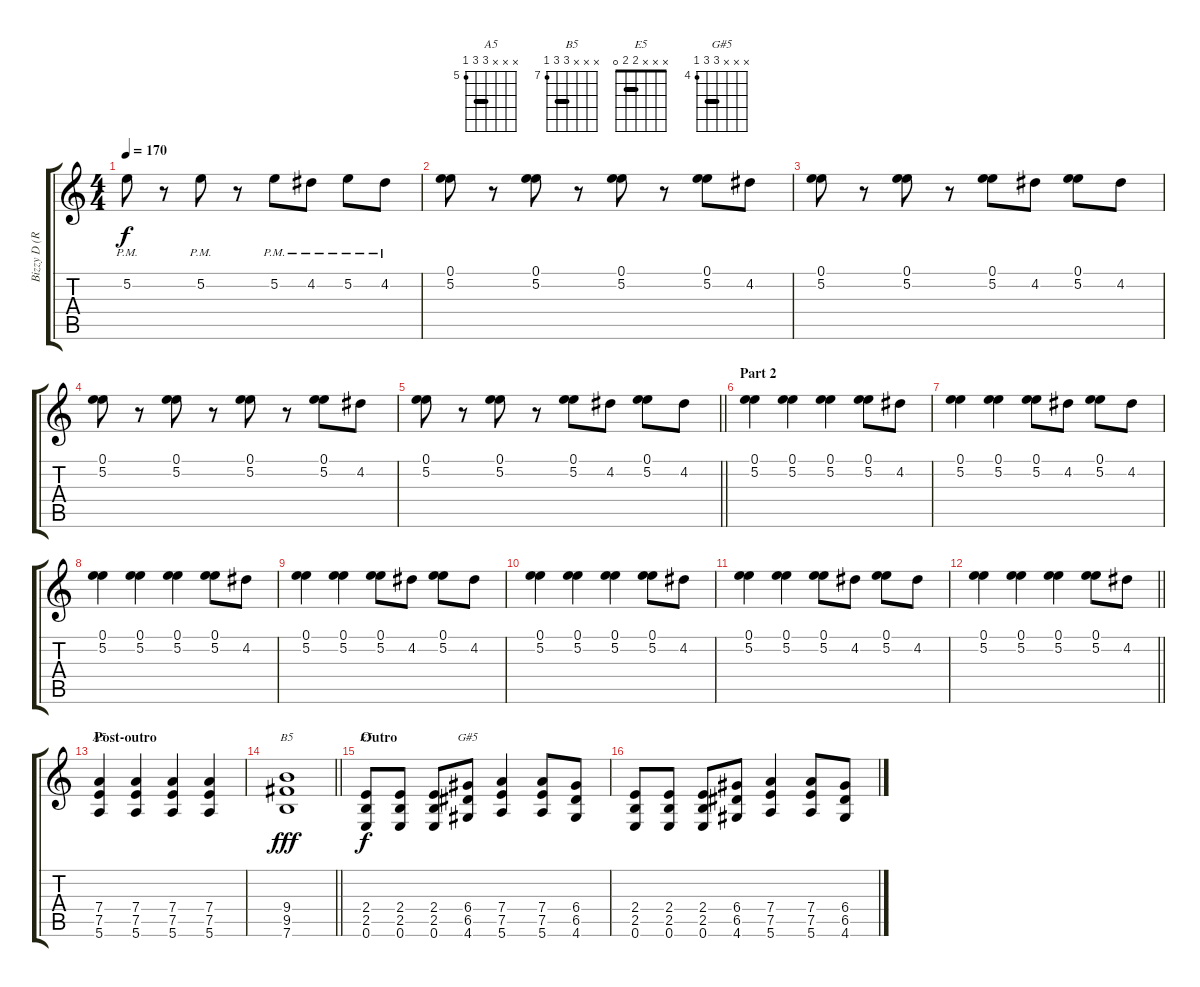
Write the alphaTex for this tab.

\track ("Bizzy D (Rhythm Guitar)" "Bizzy D (R") {instrument overdrivenguitar}
\staff {score tabs}
\tuning (E4 B3 G3 D3 A2 E2) {hide}
\chord ("A5" x x x 7 7 5) {firstfret 5 barre 7}
\chord ("B5" x x x 9 9 7) {firstfret 7 barre 9}
\chord ("E5" x x x 2 2 0) {barre 2}
\chord ("G#5" x x x 6 6 4) {firstfret 4 barre 6}
\ts (4 4)
\tempo 170
\clef g2
\ks c
5.2{pm}.8{dy f} r.8 5.2{pm}.8 r.8 5.2{pm}.8 4.2{pm}.8 5.2{pm}.8 4.2{pm}.8 |
(0.1 5.2).8 r.8 (0.1 5.2).8 r.8 (0.1 5.2).8 r.8 (0.1 5.2).8 4.2.8 |
(0.1 5.2).8 r.8 (0.1 5.2).8 r.8 (0.1 5.2).8 4.2.8 (0.1 5.2).8 4.2.8 |
(0.1 5.2).8 r.8 (0.1 5.2).8 r.8 (0.1 5.2).8 r.8 (0.1 5.2).8 4.2.8 |
\barLineRight lightlight
(0.1 5.2).8 r.8 (0.1 5.2).8 r.8 (0.1 5.2).8 4.2.8 (0.1 5.2).8 4.2.8 |
\section ("" "Part 2")
(0.1 5.2).4 (0.1 5.2).4 (0.1 5.2).4 (0.1 5.2).8 4.2.8 |
(0.1 5.2).4 (0.1 5.2).4 (0.1 5.2).8 4.2.8 (0.1 5.2).8 4.2.8 |
(0.1 5.2).4 (0.1 5.2).4 (0.1 5.2).4 (0.1 5.2).8 4.2.8 |
(0.1 5.2).4 (0.1 5.2).4 (0.1 5.2).8 4.2.8 (0.1 5.2).8 4.2.8 |
(0.1 5.2).4 (0.1 5.2).4 (0.1 5.2).4 (0.1 5.2).8 4.2.8 |
(0.1 5.2).4 (0.1 5.2).4 (0.1 5.2).8 4.2.8 (0.1 5.2).8 4.2.8 |
\barLineRight lightlight
(0.1 5.2).4 (0.1 5.2).4 (0.1 5.2).4 (0.1 5.2).8 4.2.8 |
\section ("" "Post-outro")
(7.4 7.5 5.6).4{ch "A5"} (7.4 7.5 5.6).4 (7.4 7.5 5.6).4 (7.4 7.5 5.6).4 |
\barLineRight lightlight
(9.4 9.5 7.6).1{ch "B5" dy fff} |
\section ("" "Outro")
(2.4 2.5 0.6).8{ch "E5" dy f} (2.4 2.5 0.6).8 (2.4 2.5 0.6).8 (6.4 6.5 4.6).8{ch "G#5"} (7.4 7.5 5.6).4 (7.4 7.5 5.6).8 (6.4 6.5 4.6).8 |
(2.4 2.5 0.6).8 (2.4 2.5 0.6).8 (2.4 2.5 0.6).8 (6.4 6.5 4.6).8 (7.4 7.5 5.6).4 (7.4 7.5 5.6).8 (6.4 6.5 4.6).8
